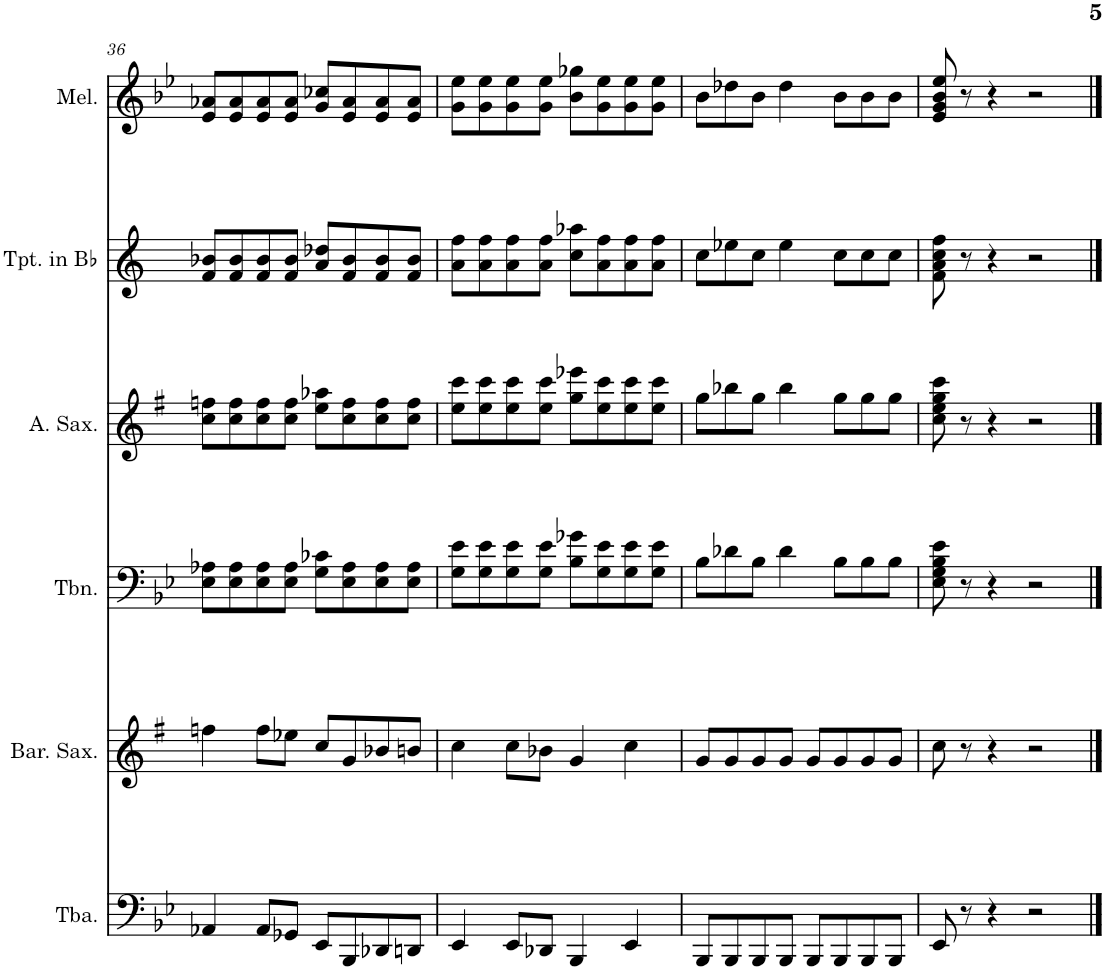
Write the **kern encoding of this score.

**kern	**kern	**kern	**kern	**kern	**kern
*part6	*part5	*part4	*part3	*part2	*part1
*staff6	*staff5	*staff4	*staff3	*staff2	*staff1
*I"Tuba	*I"Baritone Saxophone	*I"Trombone	*I"Alto Saxophone	*I"Trumpet in Bb	*I"Melodica
*I'Tba.	*I'Bar. Sax.	*I'Tbn.	*I'A. Sax.	*I'Tpt. in Bb	*I'Mel.
!!LO:PB:g=z
*clefF4	*clefG2	*clefF4	*clefG2	*clefG2	*clefG2
*	*Trd12c21	*	*Trd5c9	*Trd1c2	*
*k[b-e-]	*k[f#]	*k[b-e-]	*k[f#]	*k[]	*k[b-e-]
*M4/4	*M4/4	*M4/4	*M4/4	*M4/4	*M4/4
=36	=36	=36	=36	=36	=36
4AA-X/	4ffn\	8E-\ 8A-X\L	8cc\ 8ffn\L	8f/ 8b-X/L	8e-/ 8a-X/L
.	.	8E-\ 8A-\	8cc\ 8ff\	8f/ 8b-/	8e-/ 8a-/
8AA-/L	8ff\L	8E-\ 8A-\	8cc\ 8ff\	8f/ 8b-/	8e-/ 8a-/
8GG-X/J	8ee-X\J	8E-\ 8A-\J	8cc\ 8ff\J	8f/ 8b-/J	8e-/ 8a-/J
8EE-/L	8cc/L	8G\ 8c-X\L	8ee\ 8aa-X\L	8a/ 8dd-X/L	8g/ 8cc-X/L
8BBB-/	8g/	8E-\ 8A-\	8cc\ 8ff\	8f/ 8b-/	8e-/ 8a-/
8DD-X/	8b-X/	8E-\ 8A-\	8cc\ 8ff\	8f/ 8b-/	8e-/ 8a-/
8DDn/J	8bn/J	8E-\ 8A-\J	8cc\ 8ff\J	8f/ 8b-/J	8e-/ 8a-/J
=37	=37	=37	=37	=37	=37
4EE-/	4cc\	8G\ 8e-\L	8ee\ 8ccc\L	8a\ 8ff\L	8g\ 8ee-\L
.	.	8G\ 8e-\	8ee\ 8ccc\	8a\ 8ff\	8g\ 8ee-\
8EE-/L	8cc\L	8G\ 8e-\	8ee\ 8ccc\	8a\ 8ff\	8g\ 8ee-\
8DD-X/J	8b-X\J	8G\ 8e-\J	8ee\ 8ccc\J	8a\ 8ff\J	8g\ 8ee-\J
4BBB-/	4g/	8B-\ 8g-X\L	8gg\ 8eee-X\L	8cc\ 8aa-X\L	8b-\ 8gg-X\L
.	.	8G\ 8e-\	8ee\ 8ccc\	8a\ 8ff\	8g\ 8ee-\
4EE-/	4cc\	8G\ 8e-\	8ee\ 8ccc\	8a\ 8ff\	8g\ 8ee-\
.	.	8G\ 8e-\J	8ee\ 8ccc\J	8a\ 8ff\J	8g\ 8ee-\J
=38	=38	=38	=38	=38	=38
8BBB-/L	8g/L	8B-\L	8gg\L	8cc\L	8b-\L
8BBB-/	8g/	8d-X\	8bb-X\	8ee-X\	8dd-X\
8BBB-/	8g/	8B-\J	8gg\J	8cc\J	8b-\J
8BBB-/J	8g/J	4d-\	4bb-\	4ee-\	4dd-\
8BBB-/L	8g/L	.	.	.	.
8BBB-/	8g/	8B-\L	8gg\L	8cc\L	8b-\L
8BBB-/	8g/	8B-\	8gg\	8cc\	8b-\
8BBB-/J	8g/J	8B-\J	8gg\J	8cc\J	8b-\J
=39	=39	=39	=39	=39	=39
8EE-/	8cc\	8E-\ 8G\ 8B-\ 8e-\	8cc\ 8ee\ 8gg\ 8ccc\	8f\ 8a\ 8cc\ 8ff\	8e-/ 8g/ 8b-/ 8ee-/
8r	8r	8r	8r	8r	8r
4r	4r	4r	4r	4r	4r
2r	2r	2r	2r	2r	2r
==	==	==	==	==	==
*-	*-	*-	*-	*-	*-
